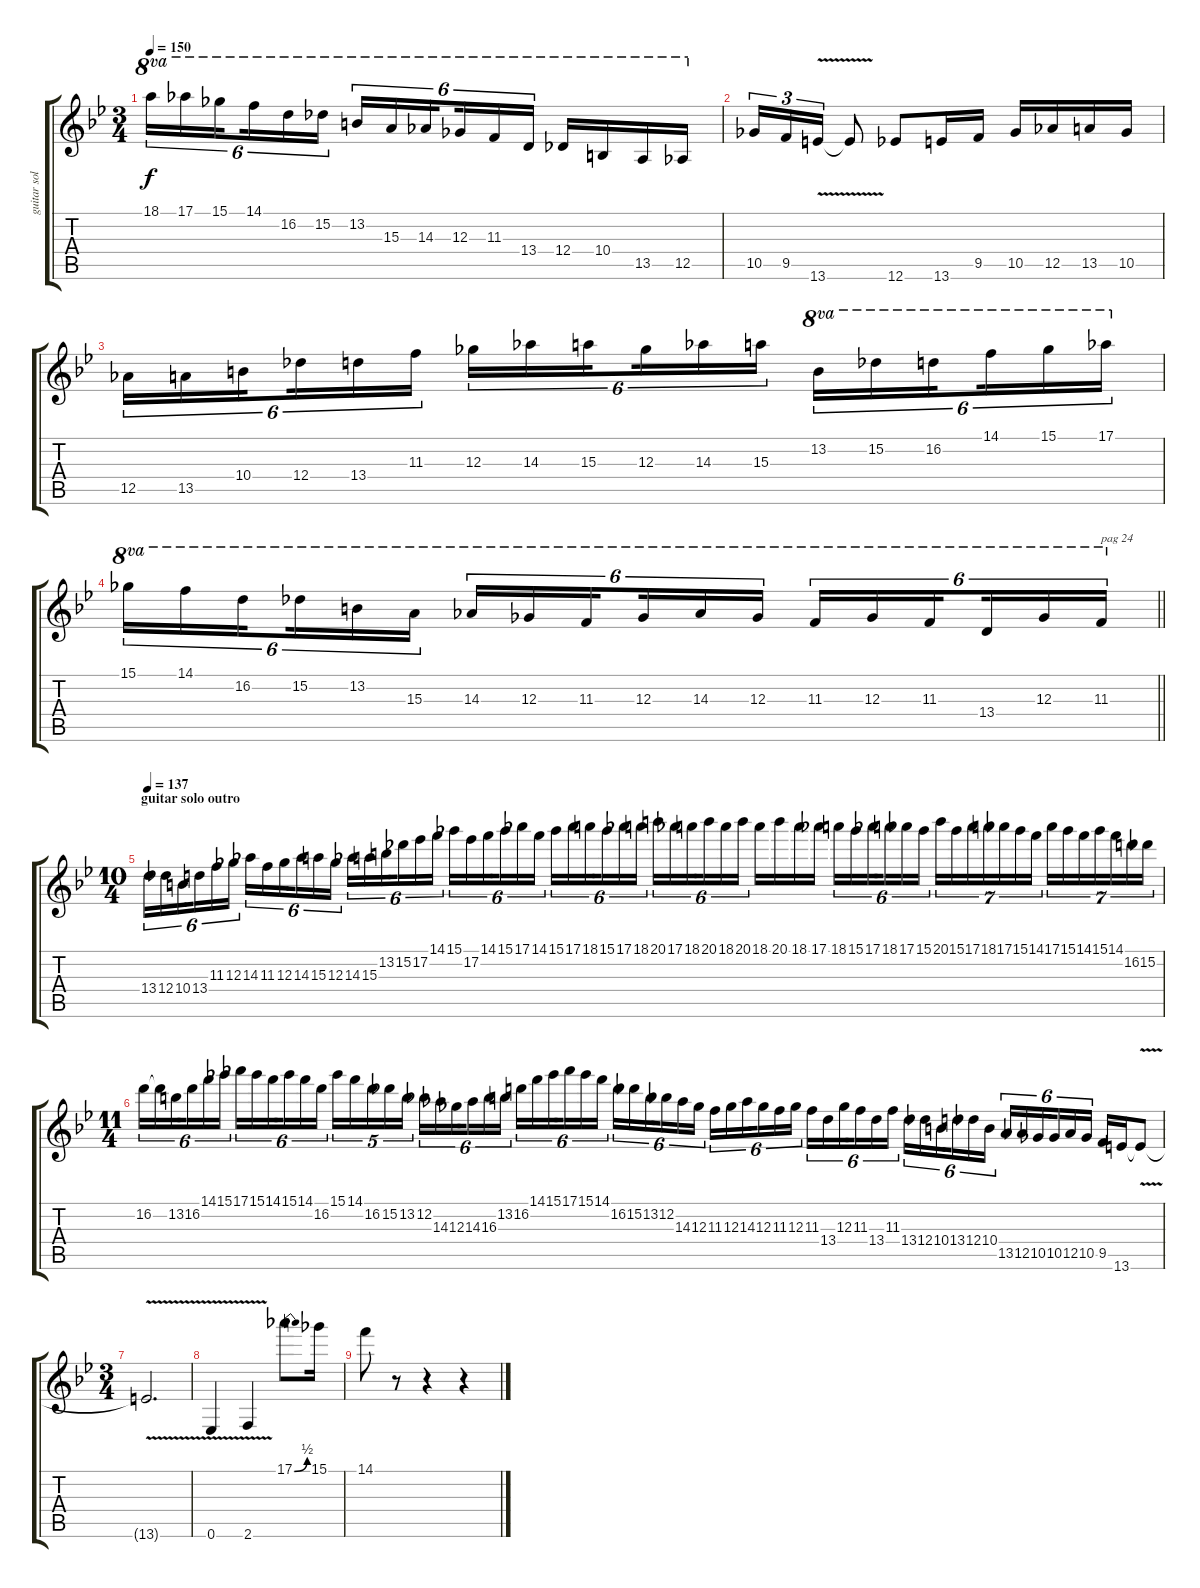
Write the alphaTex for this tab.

\track ("guitar solo" "guitar sol") {instrument electricguitarmuted}
\staff {score tabs}
\tuning (Eb4 Bb3 Gb3 Db3 Ab2 Eb2) {hide}
\ts (3 4)
\tempo 150
\clef g2
\ks bb
18.1.16{tu (6 4) ot 8va dy f} 17.1.16{tu (6 4) ot 8va} 15.1.16{tu (6 4) ot 8va beam splitsecondary} 14.1.16{tu (6 4) ot 8va} 16.2.16{tu (6 4) ot 8va} 15.2.16{tu (6 4) ot 8va} 13.2.16{tu (6 4) ot 8va} 15.3.16{tu (6 4) ot 8va} 14.3.16{tu (6 4) ot 8va beam splitsecondary} 12.3.16{tu (6 4) ot 8va} 11.3.16{tu (6 4) ot 8va} 13.4.16{tu (6 4) ot 8va} 12.4.16{ot 8va} 10.4.16{ot 8va} 13.5.16{ot 8va} 12.5.16{ot 8va} |
10.5.16{tu (3 2)} 9.5.16{tu (3 2)} 13.6{v}.16{tu (3 2)} 13.6{t}.8 12.6.8 13.6.16 9.5.16 10.5.16 12.5.16 13.5.16 10.5.16 |
12.5.16{tu (6 4)} 13.5.16{tu (6 4)} 10.4.16{tu (6 4) beam splitsecondary} 12.4.16{tu (6 4)} 13.4.16{tu (6 4)} 11.3.16{tu (6 4)} 12.3.16{tu (6 4)} 14.3.16{tu (6 4)} 15.3.16{tu (6 4) beam splitsecondary} 12.3.16{tu (6 4)} 14.3.16{tu (6 4)} 15.3.16{tu (6 4)} 13.2.16{tu (6 4) ot 8va} 15.2.16{tu (6 4) ot 8va} 16.2.16{tu (6 4) ot 8va beam splitsecondary} 14.1.16{tu (6 4) ot 8va} 15.1.16{tu (6 4) ot 8va} 17.1.16{tu (6 4) ot 8va} |
\barLineRight lightlight
15.1.16{tu (6 4) ot 8va} 14.1.16{tu (6 4) ot 8va} 16.2.16{tu (6 4) ot 8va beam splitsecondary} 15.2.16{tu (6 4) ot 8va} 13.2.16{tu (6 4) ot 8va} 15.3.16{tu (6 4) ot 8va} 14.3.16{tu (6 4) ot 8va} 12.3.16{tu (6 4) ot 8va} 11.3.16{tu (6 4) ot 8va beam splitsecondary} 12.3.16{tu (6 4) ot 8va} 14.3.16{tu (6 4) ot 8va} 12.3.16{tu (6 4) ot 8va} 11.3.16{tu (6 4) ot 8va} 12.3.16{tu (6 4) ot 8va} 11.3.16{tu (6 4) ot 8va beam splitsecondary} 13.4.16{tu (6 4) ot 8va} 12.3.16{tu (6 4) ot 8va} 11.3.16{tu (6 4) ot 8va txt "pag 24"} |
\ts (10 4)
\section ("" "guitar solo outro")
\tempo 137
13.4.16{tu (6 4)} 12.4.16{tu (6 4)} 10.4.16{tu (6 4) beam splitsecondary} 13.4.16{tu (6 4)} 11.3.16{tu (6 4)} 12.3.16{tu (6 4)} 14.3.16{tu (6 4)} 11.3.16{tu (6 4)} 12.3.16{tu (6 4) beam splitsecondary} 14.3.16{tu (6 4)} 15.3.16{tu (6 4)} 12.3.16{tu (6 4)} 14.3.16{tu (6 4)} 15.3.16{tu (6 4)} 13.2.16{tu (6 4) beam splitsecondary} 15.2.16{tu (6 4)} 17.2.16{tu (6 4)} 14.1.16{tu (6 4)} 15.1.16{tu (6 4)} 17.2.16{tu (6 4)} 14.1.16{tu (6 4) beam splitsecondary} 15.1.16{tu (6 4)} 17.1.16{tu (6 4)} 14.1.16{tu (6 4)} 15.1.16{tu (6 4)} 17.1.16{tu (6 4)} 18.1.16{tu (6 4) beam splitsecondary} 15.1.16{tu (6 4)} 17.1.16{tu (6 4)} 18.1.16{tu (6 4)} 20.1.16{tu (6 4)} 17.1.16{tu (6 4)} 18.1.16{tu (6 4) beam splitsecondary} 20.1.16{tu (6 4)} 18.1.16{tu (6 4)} 20.1.16{tu (6 4)} 18.1.16 20.1.16 18.1.16 17.1.16 18.1.16{tu (6 4)} 15.1.16{tu (6 4)} 17.1.16{tu (6 4) beam splitsecondary} 18.1.16{tu (6 4)} 17.1.16{tu (6 4)} 15.1.16{tu (6 4)} 20.1.16{tu (7 4)} 15.1.16{tu (7 4)} 17.1.16{tu (7 4)} 18.1.16{tu (7 4)} 17.1.16{tu (7 4)} 15.1.16{tu (7 4)} 14.1.16{tu (7 4)} 17.1.16{tu (7 4)} 15.1.16{tu (7 4)} 14.1.16{tu (7 4)} 15.1.16{tu (7 4)} 14.1.16{tu (7 4)} 16.2.16{tu (7 4)} 15.2.16{tu (7 4)} |
\ts (11 4)
16.2.16{tu (6 4)} 16.2{t}.16{tu (6 4)} 13.2.16{tu (6 4) beam splitsecondary} 16.2.16{tu (6 4)} 14.1.16{tu (6 4)} 15.1.16{tu (6 4)} 17.1.16{tu (6 4)} 15.1.16{tu (6 4)} 14.1.16{tu (6 4) beam splitsecondary} 15.1.16{tu (6 4)} 14.1.16{tu (6 4)} 16.2.16{tu (6 4)} 15.1.16{tu (5 4)} 14.1.16{tu (5 4)} 16.2.16{tu (5 4)} 15.2.16{tu (5 4)} 13.2.16{tu (5 4)} 12.2.16{tu (6 4)} 14.3.16{tu (6 4)} 12.3.16{tu (6 4) beam splitsecondary} 14.3.16{tu (6 4)} 16.3.16{tu (6 4)} 13.2.16{tu (6 4)} 16.2.16{tu (6 4)} 14.1.16{tu (6 4)} 15.1.16{tu (6 4) beam splitsecondary} 17.1.16{tu (6 4)} 15.1.16{tu (6 4)} 14.1.16{tu (6 4)} 16.2.16{tu (6 4)} 15.2.16{tu (6 4)} 13.2.16{tu (6 4) beam splitsecondary} 12.2.16{tu (6 4)} 14.3.16{tu (6 4)} 12.3.16{tu (6 4)} 11.3.16{tu (6 4)} 12.3.16{tu (6 4)} 14.3.16{tu (6 4) beam splitsecondary} 12.3.16{tu (6 4)} 11.3.16{tu (6 4)} 12.3.16{tu (6 4)} 11.3.16{tu (6 4)} 13.4.16{tu (6 4)} 12.3.16{tu (6 4) beam splitsecondary} 11.3.16{tu (6 4)} 13.4.16{tu (6 4)} 11.3.16{tu (6 4)} 13.4.16{tu (6 4)} 12.4.16{tu (6 4)} 10.4.16{tu (6 4) beam splitsecondary} 13.4.16{tu (6 4)} 12.4.16{tu (6 4)} 10.4.16{tu (6 4)} 13.5.16{tu (6 4)} 12.5.16{tu (6 4)} 10.5.16{tu (6 4) beam splitsecondary} 10.5.16{tu (6 4)} 12.5.16{tu (6 4)} 10.5.16{tu (6 4)} 9.5.16 13.6.16 13.6{v t}.8 |
\ts (3 4)
13.6{t}.2{d} |
0.6{v}.4 2.6{v}.4 17.1{be (bend 0 0 60 2)}.8{d} 15.1.16 |
14.1.8 r.8 r.4 r.4
